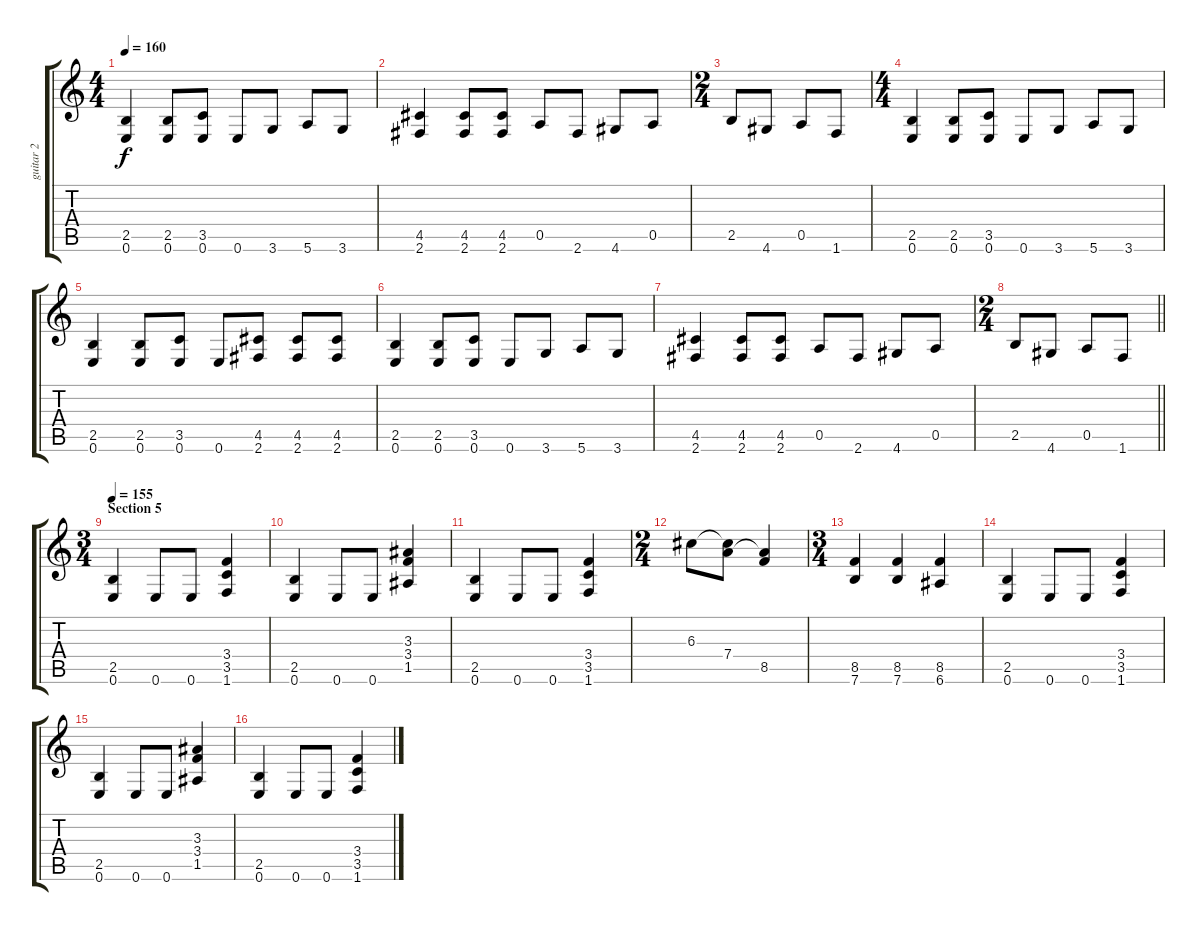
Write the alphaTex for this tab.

\track ("guitar 2" "guitar 2") {instrument distortionguitar}
\staff {score tabs}
\tuning (E4 B3 G3 D3 A2 E2) {hide}
\ts (4 4)
\tempo 160
\clef g2
\ks c
(2.5 0.6).4{dy f} (2.5 0.6).8 (3.5 0.6).8 0.6.8 3.6.8 5.6.8 3.6.8 |
(4.5 2.6).4 (4.5 2.6).8 (4.5 2.6).8 0.5.8 2.6.8 4.6.8 0.5.8 |
\ts (2 4)
2.5.8 4.6.8 0.5.8 1.6.8 |
\ts (4 4)
(2.5 0.6).4 (2.5 0.6).8 (3.5 0.6).8 0.6.8 3.6.8 5.6.8 3.6.8 |
(2.5 0.6).4 (2.5 0.6).8 (3.5 0.6).8 0.6.8 (4.5 2.6).8 (4.5 2.6).8 (4.5 2.6).8 |
(2.5 0.6).4 (2.5 0.6).8 (3.5 0.6).8 0.6.8 3.6.8 5.6.8 3.6.8 |
(4.5 2.6).4 (4.5 2.6).8 (4.5 2.6).8 0.5.8 2.6.8 4.6.8 0.5.8 |
\ts (2 4)
\barLineRight lightlight
2.5.8 4.6.8 0.5.8 1.6.8 |
\ts (3 4)
\section ("" "Section 5")
\tempo 155
(2.5 0.6).4 0.6.8 0.6.8 (3.4 3.5 1.6).4 |
(2.5 0.6).4 0.6.8 0.6.8 (3.3 3.4 1.5).4 |
(2.5 0.6).4 0.6.8 0.6.8 (3.4 3.5 1.6).4 |
\ts (2 4)
6.3.8 (6.3{t} 7.4).8 (7.4{t} 8.5).4 |
\ts (3 4)
(8.5 7.6).4 (8.5 7.6).4 (8.5 6.6).4 |
(2.5 0.6).4 0.6.8 0.6.8 (3.4 3.5 1.6).4 |
(2.5 0.6).4 0.6.8 0.6.8 (3.3 3.4 1.5).4 |
(2.5 0.6).4 0.6.8 0.6.8 (3.4 3.5 1.6).4
